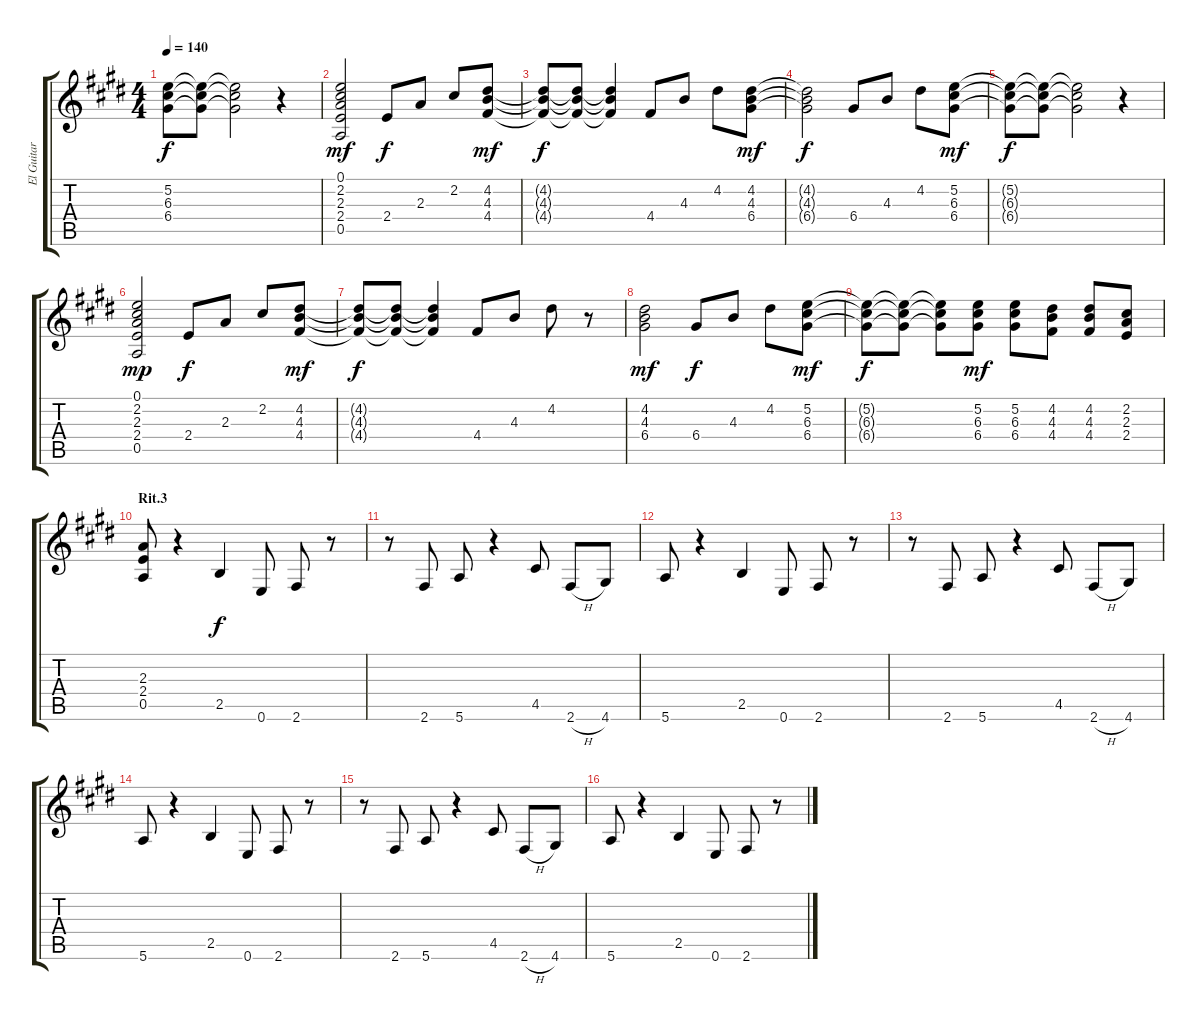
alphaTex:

\track ("El Guitar 1" "El Guitar ") {instrument distortionguitar}
\staff {score tabs}
\tuning (E4 B3 G3 D3 A2 E2) {hide}
\ts (4 4)
\tempo 140
\clef g2
\ks c#minor
(5.2{t} 6.3{t} 6.4{t}).8{dy f} (5.2{t} 6.3{t} 6.4{t}).8 (5.2{t} 6.3{t} 6.4{t}).2 r.4 |
(0.1 2.2 2.3 2.4 0.5).2{dy mf} 2.4.8{dy f} 2.3.8 2.2.8 (4.2 4.3 4.4).8{dy mf} |
(4.2{t} 4.3{t} 4.4{t}).8{dy f} (4.2{t} 4.3{t} 4.4{t}).8 (4.2{t} 4.3{t} 4.4{t}).4 4.4.8 4.3.8 4.2.8 (4.2 4.3 6.4).8{dy mf} |
(4.2{t} 4.3{t} 6.4{t}).2{dy f} 6.4.8 4.3.8 4.2.8 (5.2 6.3 6.4).8{dy mf} |
(5.2{t} 6.3{t} 6.4{t}).8{dy f} (5.2{t} 6.3{t} 6.4{t}).8 (5.2{t} 6.3{t} 6.4{t}).2 r.4 |
(0.1 2.2 2.3 2.4 0.5).2{dy mp} 2.4.8{dy f} 2.3.8 2.2.8 (4.2 4.3 4.4).8{dy mf} |
(4.2{t} 4.3{t} 4.4{t}).8{dy f} (4.2{t} 4.3{t} 4.4{t}).8 (4.2{t} 4.3{t} 4.4{t}).4 4.4.8 4.3.8 4.2.8 r.8 |
(4.2 4.3 6.4).2{dy mf} 6.4.8{dy f} 4.3.8 4.2.8 (5.2 6.3 6.4).8{dy mf} |
(5.2{t} 6.3{t} 6.4{t}).8{dy f} (5.2{t} 6.3{t} 6.4{t}).8 (5.2{t} 6.3{t} 6.4{t}).8 (5.2 6.3 6.4).8{dy mf instrument distortionguitar} (5.2 6.3 6.4).8 (4.2 4.3 4.4).8 (4.2 4.3 4.4).8 (2.2 2.3 2.4).8 |
\section ("" "Rit.3")
(2.3 2.4 0.5).8 r.4 2.5.4{dy f} 0.6.8 2.6.8 r.8 |
r.8 2.6.8 5.6.8 r.4 4.5.8 2.6{h}.8 4.6.8 |
5.6.8 r.4 2.5.4 0.6.8 2.6.8 r.8 |
r.8 2.6.8 5.6.8 r.4 4.5.8 2.6{h}.8 4.6.8 |
5.6.8 r.4 2.5.4 0.6.8 2.6.8 r.8 |
r.8 2.6.8 5.6.8 r.4 4.5.8 2.6{h}.8 4.6.8 |
5.6.8 r.4 2.5.4 0.6.8 2.6.8 r.8
